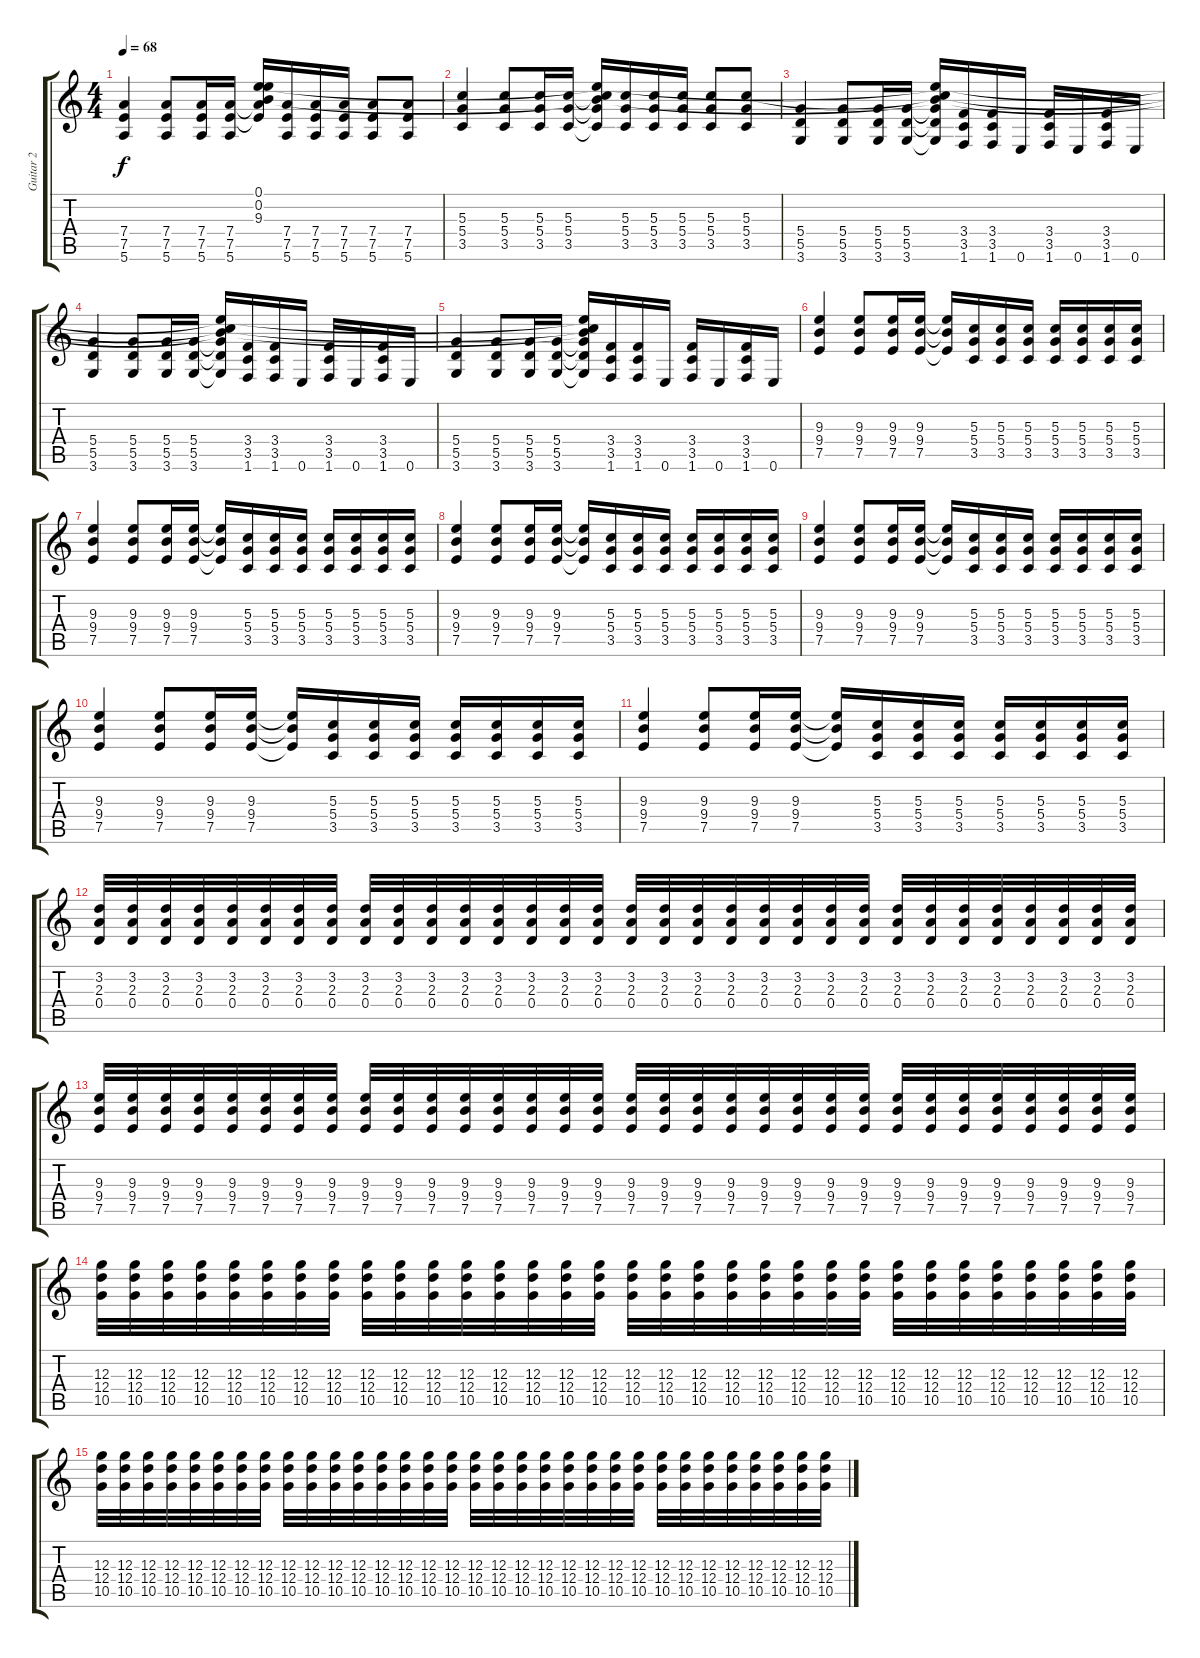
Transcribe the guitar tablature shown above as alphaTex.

\track ("Guitar 2" "Guitar 2") {instrument overdrivenguitar}
\staff {score tabs}
\tuning (E4 B3 G3 D3 A2 E2) {hide}
\ts (4 4)
\tempo 68
\clef g2
\ks c
(7.4 7.5 5.6).4{dy f} (7.4 7.5 5.6).8 (7.4 7.5 5.6).16 (7.4 7.5 5.6).16 (0.1 0.2 9.3{t} 7.4{t} 7.5{t}).16 (7.4 7.5 5.6).16 (7.4 7.5 5.6).16 (7.4 7.5 5.6).16 (7.4 7.5 5.6).8 (7.4 7.5 5.6).8 |
(5.3 5.4 3.5).4 (5.3 5.4 3.5).8 (5.3 5.4 3.5).16 (5.3 5.4 3.5).16 (0.1{t} 0.2{t} 5.3{t} 5.4{t} 3.5{t}).16 (5.3 5.4 3.5).16 (5.3 5.4 3.5).16 (5.3 5.4 3.5).16 (5.3 5.4 3.5).8 (5.3 5.4 3.5).8 |
(5.4 5.5 3.6).4 (5.4 5.5 3.6).8 (5.4 5.5 3.6).16 (5.4 5.5 3.6).16 (0.1{t} 0.2{t} 5.3{t} 5.4{t} 5.5{t} 3.6{t}).16 (3.4 3.5 1.6).16 (3.4 3.5 1.6).16 0.6.16 (3.4 3.5 1.6).16 0.6.16 (3.4 3.5 1.6).16 0.6.16 |
(5.4 5.5 3.6).4 (5.4 5.5 3.6).8 (5.4 5.5 3.6).16 (5.4 5.5 3.6).16 (0.1{t} 0.2{t} 5.3{t} 5.4{t} 5.5{t} 3.6{t}).16 (3.4 3.5 1.6).16 (3.4 3.5 1.6).16 0.6.16 (3.4 3.5 1.6).16 0.6.16 (3.4 3.5 1.6).16 0.6.16 |
(5.4 5.5 3.6).4 (5.4 5.5 3.6).8 (5.4 5.5 3.6).16 (5.4 5.5 3.6).16 (0.1{t} 0.2{t} 5.3{t} 5.4{t} 5.5{t} 3.6{t}).16 (3.4 3.5 1.6).16 (3.4 3.5 1.6).16 0.6.16 (3.4 3.5 1.6).16 0.6.16 (3.4 3.5 1.6).16 0.6.16 |
(9.3 9.4 7.5).4 (9.3 9.4 7.5).8 (9.3 9.4 7.5).16 (9.3 9.4 7.5).16 (9.3{t} 9.4{t} 7.5{t}).16 (5.3 5.4 3.5).16 (5.3 5.4 3.5).16 (5.3 5.4 3.5).16 (5.3 5.4 3.5).16 (5.3 5.4 3.5).16 (5.3 5.4 3.5).16 (5.3 5.4 3.5).16 |
(9.3 9.4 7.5).4 (9.3 9.4 7.5).8 (9.3 9.4 7.5).16 (9.3 9.4 7.5).16 (9.3{t} 9.4{t} 7.5{t}).16 (5.3 5.4 3.5).16 (5.3 5.4 3.5).16 (5.3 5.4 3.5).16 (5.3 5.4 3.5).16 (5.3 5.4 3.5).16 (5.3 5.4 3.5).16 (5.3 5.4 3.5).16 |
(9.3 9.4 7.5).4 (9.3 9.4 7.5).8 (9.3 9.4 7.5).16 (9.3 9.4 7.5).16 (9.3{t} 9.4{t} 7.5{t}).16 (5.3 5.4 3.5).16 (5.3 5.4 3.5).16 (5.3 5.4 3.5).16 (5.3 5.4 3.5).16 (5.3 5.4 3.5).16 (5.3 5.4 3.5).16 (5.3 5.4 3.5).16 |
(9.3 9.4 7.5).4 (9.3 9.4 7.5).8 (9.3 9.4 7.5).16 (9.3 9.4 7.5).16 (9.3{t} 9.4{t} 7.5{t}).16 (5.3 5.4 3.5).16 (5.3 5.4 3.5).16 (5.3 5.4 3.5).16 (5.3 5.4 3.5).16 (5.3 5.4 3.5).16 (5.3 5.4 3.5).16 (5.3 5.4 3.5).16 |
(9.3 9.4 7.5).4 (9.3 9.4 7.5).8 (9.3 9.4 7.5).16 (9.3 9.4 7.5).16 (9.3{t} 9.4{t} 7.5{t}).16 (5.3 5.4 3.5).16 (5.3 5.4 3.5).16 (5.3 5.4 3.5).16 (5.3 5.4 3.5).16 (5.3 5.4 3.5).16 (5.3 5.4 3.5).16 (5.3 5.4 3.5).16 |
(9.3 9.4 7.5).4 (9.3 9.4 7.5).8 (9.3 9.4 7.5).16 (9.3 9.4 7.5).16 (9.3{t} 9.4{t} 7.5{t}).16 (5.3 5.4 3.5).16 (5.3 5.4 3.5).16 (5.3 5.4 3.5).16 (5.3 5.4 3.5).16 (5.3 5.4 3.5).16 (5.3 5.4 3.5).16 (5.3 5.4 3.5).16 |
(3.2 2.3 0.4).32{volume 8} (3.2 2.3 0.4).32 (3.2 2.3 0.4).32 (3.2 2.3 0.4).32 (3.2 2.3 0.4).32 (3.2 2.3 0.4).32 (3.2 2.3 0.4).32 (3.2 2.3 0.4).32 (3.2 2.3 0.4).32 (3.2 2.3 0.4).32 (3.2 2.3 0.4).32 (3.2 2.3 0.4).32 (3.2 2.3 0.4).32 (3.2 2.3 0.4).32 (3.2 2.3 0.4).32 (3.2 2.3 0.4).32 (3.2 2.3 0.4).32 (3.2 2.3 0.4).32 (3.2 2.3 0.4).32 (3.2 2.3 0.4).32 (3.2 2.3 0.4).32 (3.2 2.3 0.4).32 (3.2 2.3 0.4).32 (3.2 2.3 0.4).32 (3.2 2.3 0.4).32 (3.2 2.3 0.4).32 (3.2 2.3 0.4).32 (3.2 2.3 0.4).32 (3.2 2.3 0.4).32 (3.2 2.3 0.4).32 (3.2 2.3 0.4).32 (3.2 2.3 0.4).32 |
(9.3 9.4 7.5).32 (9.3 9.4 7.5).32 (9.3 9.4 7.5).32 (9.3 9.4 7.5).32 (9.3 9.4 7.5).32 (9.3 9.4 7.5).32 (9.3 9.4 7.5).32 (9.3 9.4 7.5).32 (9.3 9.4 7.5).32 (9.3 9.4 7.5).32 (9.3 9.4 7.5).32 (9.3 9.4 7.5).32 (9.3 9.4 7.5).32 (9.3 9.4 7.5).32 (9.3 9.4 7.5).32 (9.3 9.4 7.5).32 (9.3 9.4 7.5).32 (9.3 9.4 7.5).32 (9.3 9.4 7.5).32 (9.3 9.4 7.5).32 (9.3 9.4 7.5).32 (9.3 9.4 7.5).32 (9.3 9.4 7.5).32 (9.3 9.4 7.5).32 (9.3 9.4 7.5).32 (9.3 9.4 7.5).32 (9.3 9.4 7.5).32 (9.3 9.4 7.5).32 (9.3 9.4 7.5).32 (9.3 9.4 7.5).32 (9.3 9.4 7.5).32 (9.3 9.4 7.5).32 |
(12.3 12.4 10.5).32 (12.3 12.4 10.5).32 (12.3 12.4 10.5).32 (12.3 12.4 10.5).32 (12.3 12.4 10.5).32 (12.3 12.4 10.5).32 (12.3 12.4 10.5).32 (12.3 12.4 10.5).32 (12.3 12.4 10.5).32 (12.3 12.4 10.5).32 (12.3 12.4 10.5).32 (12.3 12.4 10.5).32 (12.3 12.4 10.5).32 (12.3 12.4 10.5).32 (12.3 12.4 10.5).32 (12.3 12.4 10.5).32 (12.3 12.4 10.5).32 (12.3 12.4 10.5).32 (12.3 12.4 10.5).32 (12.3 12.4 10.5).32 (12.3 12.4 10.5).32 (12.3 12.4 10.5).32 (12.3 12.4 10.5).32 (12.3 12.4 10.5).32 (12.3 12.4 10.5).32 (12.3 12.4 10.5).32 (12.3 12.4 10.5).32 (12.3 12.4 10.5).32 (12.3 12.4 10.5).32 (12.3 12.4 10.5).32 (12.3 12.4 10.5).32 (12.3 12.4 10.5).32 |
(12.3 12.4 10.5).32 (12.3 12.4 10.5).32 (12.3 12.4 10.5).32 (12.3 12.4 10.5).32 (12.3 12.4 10.5).32 (12.3 12.4 10.5).32 (12.3 12.4 10.5).32 (12.3 12.4 10.5).32 (12.3 12.4 10.5).32 (12.3 12.4 10.5).32 (12.3 12.4 10.5).32 (12.3 12.4 10.5).32 (12.3 12.4 10.5).32 (12.3 12.4 10.5).32 (12.3 12.4 10.5).32 (12.3 12.4 10.5).32 (12.3 12.4 10.5).32 (12.3 12.4 10.5).32 (12.3 12.4 10.5).32 (12.3 12.4 10.5).32 (12.3 12.4 10.5).32 (12.3 12.4 10.5).32 (12.3 12.4 10.5).32 (12.3 12.4 10.5).32 (12.3 12.4 10.5).32 (12.3 12.4 10.5).32 (12.3 12.4 10.5).32 (12.3 12.4 10.5).32 (12.3 12.4 10.5).32 (12.3 12.4 10.5).32 (12.3 12.4 10.5).32 (12.3 12.4 10.5).32
